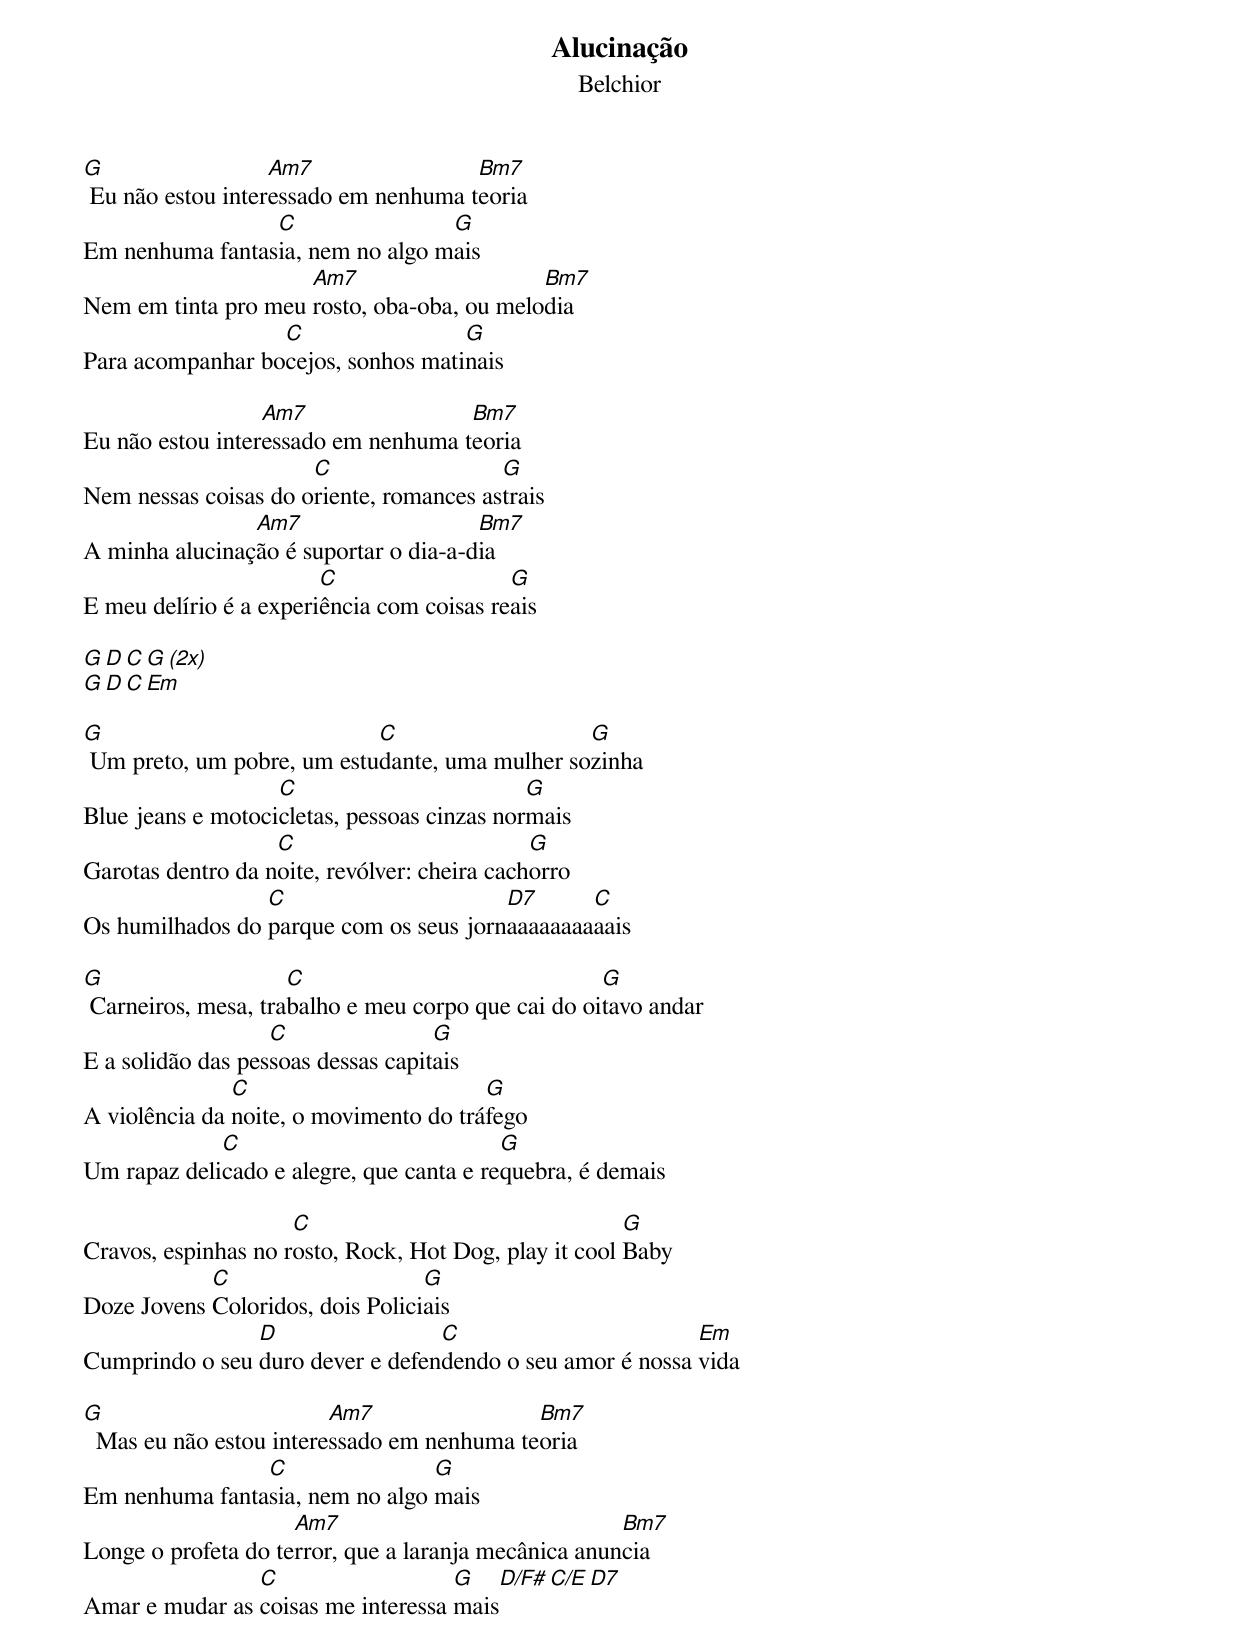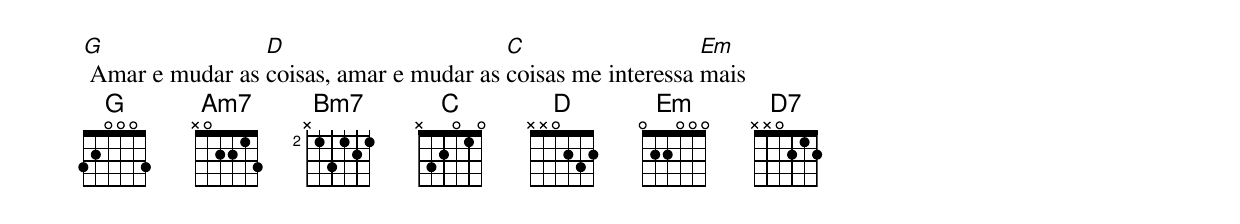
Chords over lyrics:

Alucinação
Belchior

G                  Am7                Bm7
 Eu não estou interessado em nenhuma teoria
                 C                G
Em nenhuma fantasia, nem no algo mais
                     Am7                    Bm7
Nem em tinta pro meu rosto, oba-oba, ou melodia
                  C                 G
Para acompanhar bocejos, sonhos matinais

                  Am7                Bm7
Eu não estou interessado em nenhuma teoria
                      C                  G
Nem nessas coisas do oriente, romances astrais
                Am7                    Bm7
A minha alucinação é suportar o dia-a-dia
                        C                  G
E meu delírio é a experiência com coisas reais

G  D  C  G (2x)
G  D  C  Em

G                           C                   G
 Um preto, um pobre, um estudante, uma mulher sozinha
                   C                         G
Blue jeans e motocicletas, pessoas cinzas normais
                   C                          G
Garotas dentro da noite, revólver: cheira cachorro
                 C                      D7      C
Os humilhados do parque com os seus jornaaaaaaaaaais

G                    C                              G
 Carneiros, mesa, trabalho e meu corpo que cai do oitavo andar
                   C                G
E a solidão das pessoas dessas capitais
               C                        G
A violência da noite, o movimento do tráfego
             C                            G
Um rapaz delicado e alegre, que canta e requebra, é demais

                     C                                 G
Cravos, espinhas no rosto, Rock, Hot Dog, play it cool Baby
            C                     G
Doze Jovens Coloridos, dois Policiais
                D                 C                        Em
Cumprindo o seu duro dever e defendendo o seu amor é nossa vida

G                        Am7                Bm7
  Mas eu não estou interessado em nenhuma teoria
                C                G
Em nenhuma fantasia, nem no algo mais
                     Am7                              Bm7
Longe o profeta do terror, que a laranja mecânica anuncia
                C                   G   D/F#  C/E   D7
Amar e mudar as coisas me interessa mais

G                D                       C                   Em
 Amar e mudar as coisas, amar e mudar as coisas me interessa mais
